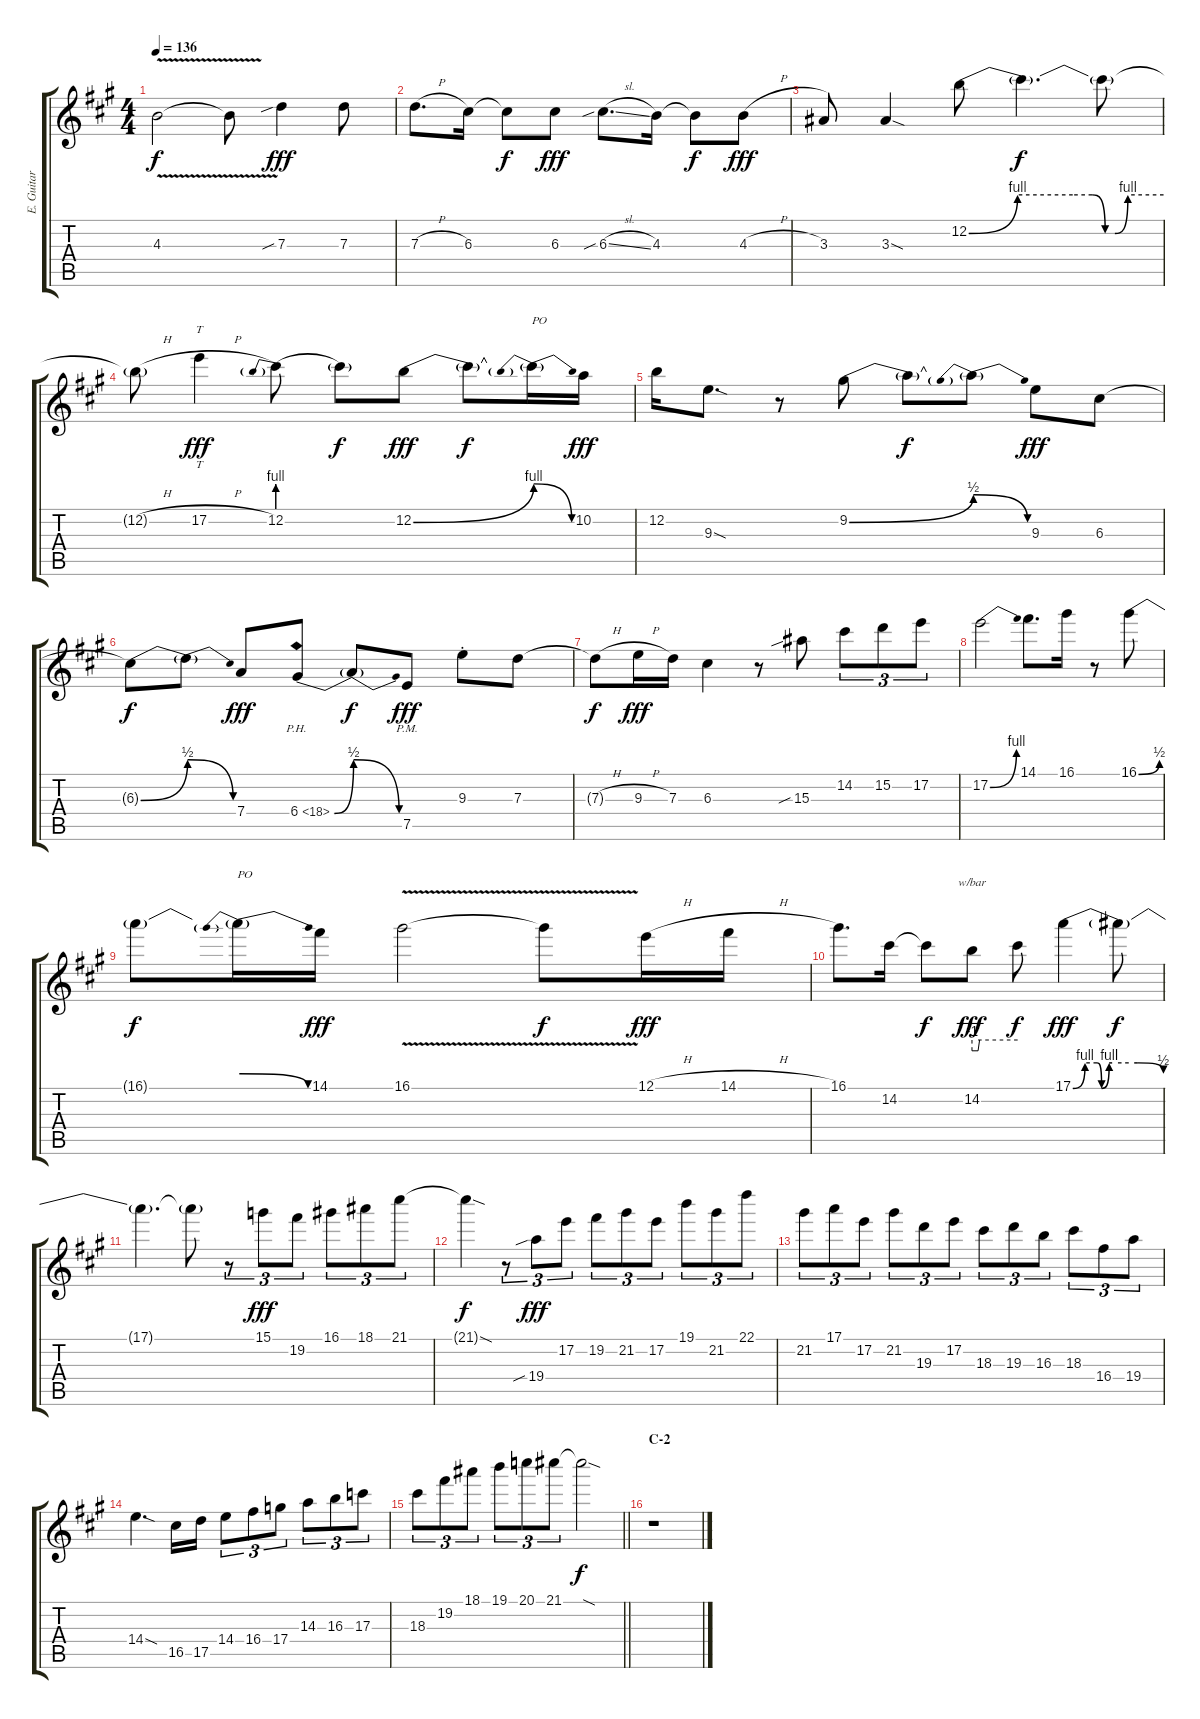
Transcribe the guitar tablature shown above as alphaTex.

\track ("E. Guitar I" "E. Guitar ") {instrument overdrivenguitar}
\staff {score tabs}
\tuning (E4 B3 G3 D3 A2 E2) {hide}
\ts (4 4)
\tempo 136
\clef g2
\ks a
4.3{v t}.2{dy f} 4.3{t}.8 7.3{sib}.4{dy fff} 7.3.8 |
7.3{h}.8{d} 6.3.16 6.3{t}.8{dy f} 6.3.8{dy fff} 6.3{sib sl}.8{d} 4.3.16 4.3{t}.8{dy f} 4.3{h}.8{dy fff} |
3.3.8 3.3{sod}.4 12.2{be (custom 0 0 15 4 32 4 38 4 42 0 45 0 49 4 60 4)}.8 12.2{t}.4{d dy f} 12.2{t}.8 |
12.2{h t}.8 17.2{h}.4{tt dy fff} 12.2{be (prebend 0 4 60 4)}.8 12.2{t}.8{dy f} 12.2{be (bend 0 0 60 4)}.8{dy fff} 12.2{t}.8{dy f} 12.2{be (prebendrelease 0 4 60 0) t}.16{txt "PO"} 10.2.16{dy fff} |
12.2.16 9.3{sod}.8{d} r.8 9.2{be (bend 0 0 60 2)}.8 9.2{t}.8{dy f} 9.2{be (prebendrelease 0 2 60 0) t}.8 9.3.8{dy fff} 6.3.8 |
6.3{be (bend 0 0 60 2) t}.8{dy f} 6.3{be (release 0 2 60 0) t}.8 7.4.8{dy fff} 6.4{be (bend 0 0 60 2) ph 12}.8 6.4{be (release 0 2 60 0) t}.8{dy f} 7.5{pm}.8{dy fff} 9.3{st}.8 7.3.8 |
7.3{h t}.8{dy f} 9.3{h}.16{dy fff} 7.3.16 6.3.4 r.8 15.3{sib}.8 14.2.8{tu (3 2)} 15.2.8{tu (3 2)} 17.2.8{tu (3 2)} |
17.2{be (bend 0 0 60 4)}.2 14.1.8{d} 16.1.16 r.8 16.1{be (bend 0 0 60 2)}.8 |
16.1{t}.8{dy f} 16.1{be (prebendrelease 0 2 60 0) t}.16{txt "PO"} 14.1.16{dy fff} 16.1{v}.2 16.1{t}.8{dy f} 12.1{h}.16{dy fff} 14.1{h}.16 |
16.1.8{d} 14.2.16 14.2{t}.8{dy f} 14.2.8{tbe (custom default 0 -4 8 -4 10 0 60 0) dy fff} 14.2{t}.8{dy f} 17.1{be (custom 0 0 8 4 16 4 19 0 24 4 26 4 37 4 43 4 60 2)}.4{dy fff} 17.1{t}.8{dy f} |
17.1{t}.4{d} 17.1{t}.8 r.8{tu (3 2)} 15.1.8{tu (3 2) dy fff} 19.2.8{tu (3 2)} 16.1.8{tu (3 2)} 18.1.8{tu (3 2)} 21.1.8{tu (3 2)} |
21.1{sod t}.4{dy f} r.8{tu (3 2)} 19.4{sib}.8{tu (3 2) dy fff} 17.2.8{tu (3 2)} 19.2.8{tu (3 2)} 21.2.8{tu (3 2)} 17.2.8{tu (3 2)} 19.1.8{tu (3 2)} 21.2.8{tu (3 2)} 22.1.8{tu (3 2)} |
21.2.8{tu (3 2)} 17.1.8{tu (3 2)} 17.2.8{tu (3 2)} 21.2.8{tu (3 2)} 19.3.8{tu (3 2)} 17.2.8{tu (3 2)} 18.3.8{tu (3 2)} 19.3.8{tu (3 2)} 16.3.8{tu (3 2)} 18.3.8{tu (3 2)} 16.4.8{tu (3 2)} 19.4.8{tu (3 2)} |
14.4{sod}.4{d} 16.5.16 17.5.16 14.4.8{tu (3 2)} 16.4.8{tu (3 2)} 17.4.8{tu (3 2)} 14.3.8{tu (3 2)} 16.3.8{tu (3 2)} 17.3.8{tu (3 2)} |
\barLineRight lightlight
18.3.8{tu (3 2)} 19.2.8{tu (3 2)} 18.1.8{tu (3 2)} 19.1.8{tu (3 2)} 20.1.8{tu (3 2)} 21.1.8{tu (3 2)} 21.1{sod t}.2{dy f} |
\section ("" "C-2")
r.1
